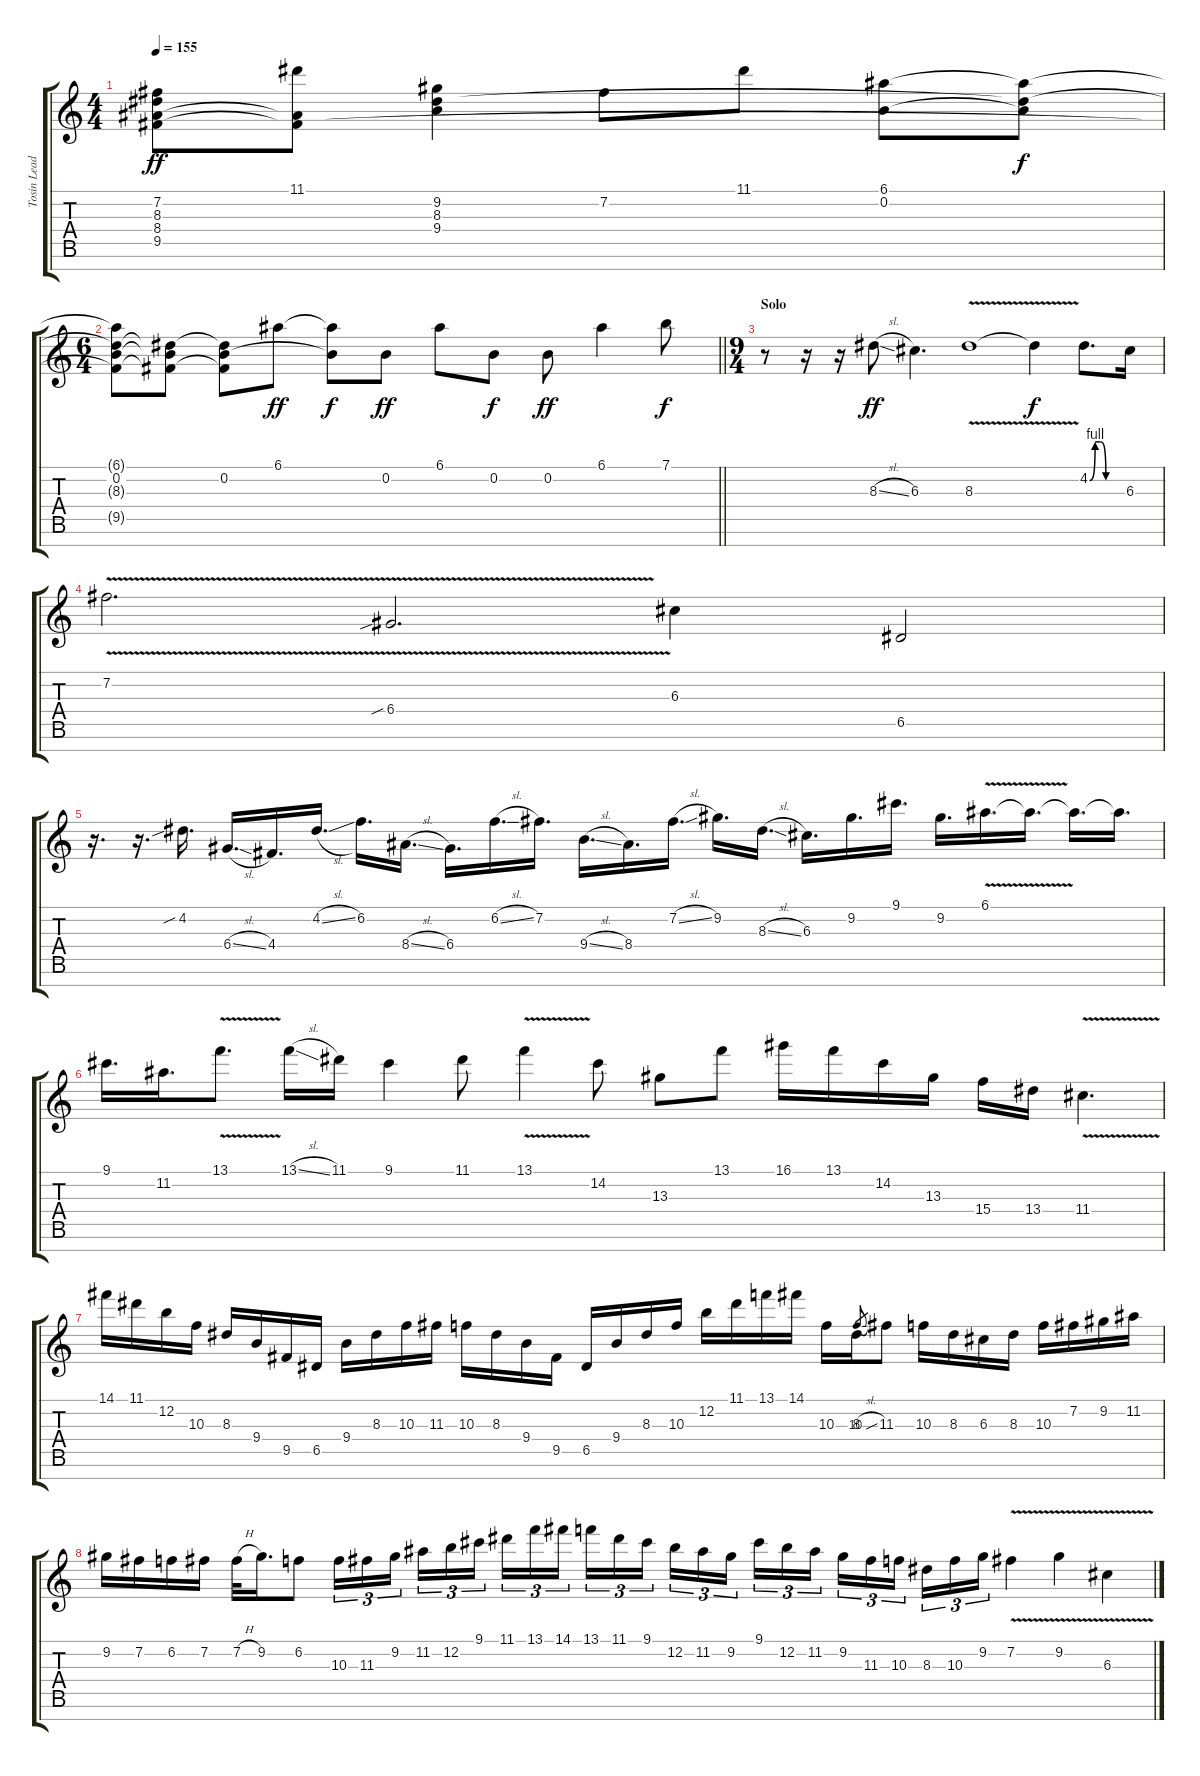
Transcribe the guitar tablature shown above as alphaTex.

\track ("Tosin Lead Left" "Tosin Lead") {instrument distortionguitar}
\staff {score tabs}
\tuning (E4 B3 G3 D3 A2 D2 B1) {hide}
\ts (4 4)
\tempo 155
\clef g2
\ks c
(7.2 8.3{t} 8.4{t} 9.5{t}).8{dy ff} (11.1 8.4{t} 9.5{t}).8 (9.2 8.3 9.4).4 7.2.8 11.1.8 (6.1 0.2).8 (6.1{t} 0.2{t} 8.3{t}).8{dy f} |
\ts (6 4)
\barLineRight lightlight
(6.1{t} 0.2 8.3{t} 9.5{t}).8 (0.2{t} 8.3{t} 9.5{t}).8 (0.2 8.3{t} 9.5{t}).8 6.1.8{dy ff} (6.1{t} 0.2{t}).8{dy f} 0.2.8{dy ff} 6.1.8 0.2.8{dy f} 0.2.8{dy ff} 6.1.4 7.1.8{dy f} |
\ts (9 4)
\section ("" "Solo")
r.8{volume 16 instrument overdrivenguitar} r.16 r.16 8.3{sl}.8{dy ff} 6.3.4{d} 8.3{v}.1 8.3{t}.4{dy f} 4.2{be (custom 0 0 10 4 20 4 30 0 60 0)}.8{d} 6.3.16 |
7.2{v}.2{d} 6.4{v sib}.2{d} 6.3.4 6.5.2 |
r.16{d} r.16{d} 4.2{sib}.16{d} 6.4{sl}.16{d} 4.4.16{d} 4.2{sl}.16{d} 6.2.16{d} 8.4{sl}.16{d} 6.4.16{d} 6.2{sl}.16{d} 7.2.16{d} 9.4{sl}.16{d} 8.4.16{d} 7.2{sl}.16{d} 9.2.16{d} 8.3{sl}.16{d} 6.3.16{d} 9.2.16{d} 9.1.16{d} 9.2.16{d} 6.1{v}.16{d} 6.1{t}.16{d} 6.1{t}.16{d} 6.1{t}.16{d} |
9.1.16{d} 11.2.16{d} 13.1{v}.8{d} 13.1{sl}.16 11.1.16 9.1.4 11.1.8 13.1{v}.4 14.2.8 13.3.8 13.1.8 16.1.16 13.1.16 14.2.16 13.3.16 15.4.16 13.4.16 11.4{v}.4{d} |
14.1.16 11.1.16 12.2.16 10.3.16 8.3.16 9.4.16 9.5.16 6.5.16 9.4.16 8.3.16 10.3.16 11.3.16 10.3.16 8.3.16 9.4.16 9.5.16 6.5.16 9.4.16 8.3.16 10.3.16 12.2.16 11.1.16 13.1.16 14.1.16 10.3.16 8.3.16 10.3{sl}.8{gr} 11.3.8 10.3.16 8.3.16 6.3.16 8.3.16 10.3.16 7.2.16 9.2.16 11.2.16 |
9.2.16 7.2.16 6.2.16 7.2.16 7.2{h}.32 9.2.16{d} 6.2.8 10.3.16{tu (3 2)} 11.3.16{tu (3 2)} 9.2.16{tu (3 2) beam splitsecondary} 11.2.16{tu (3 2)} 12.2.16{tu (3 2)} 9.1.16{tu (3 2)} 11.1.16{tu (3 2)} 13.1.16{tu (3 2)} 14.1.16{tu (3 2) beam splitsecondary} 13.1.16{tu (3 2)} 11.1.16{tu (3 2)} 9.1.16{tu (3 2) beam splitsecondary} 12.2.16{tu (3 2)} 11.2.16{tu (3 2)} 9.2.16{tu (3 2) beam splitsecondary} 9.1.16{tu (3 2)} 12.2.16{tu (3 2)} 11.2.16{tu (3 2) beam splitsecondary} 9.2.16{tu (3 2)} 11.3.16{tu (3 2)} 10.3.16{tu (3 2) beam splitsecondary} 8.3.16{tu (3 2)} 10.3.16{tu (3 2)} 9.2.16{tu (3 2)} 7.2{v}.4 9.2{v}.4 6.3{v}.4
